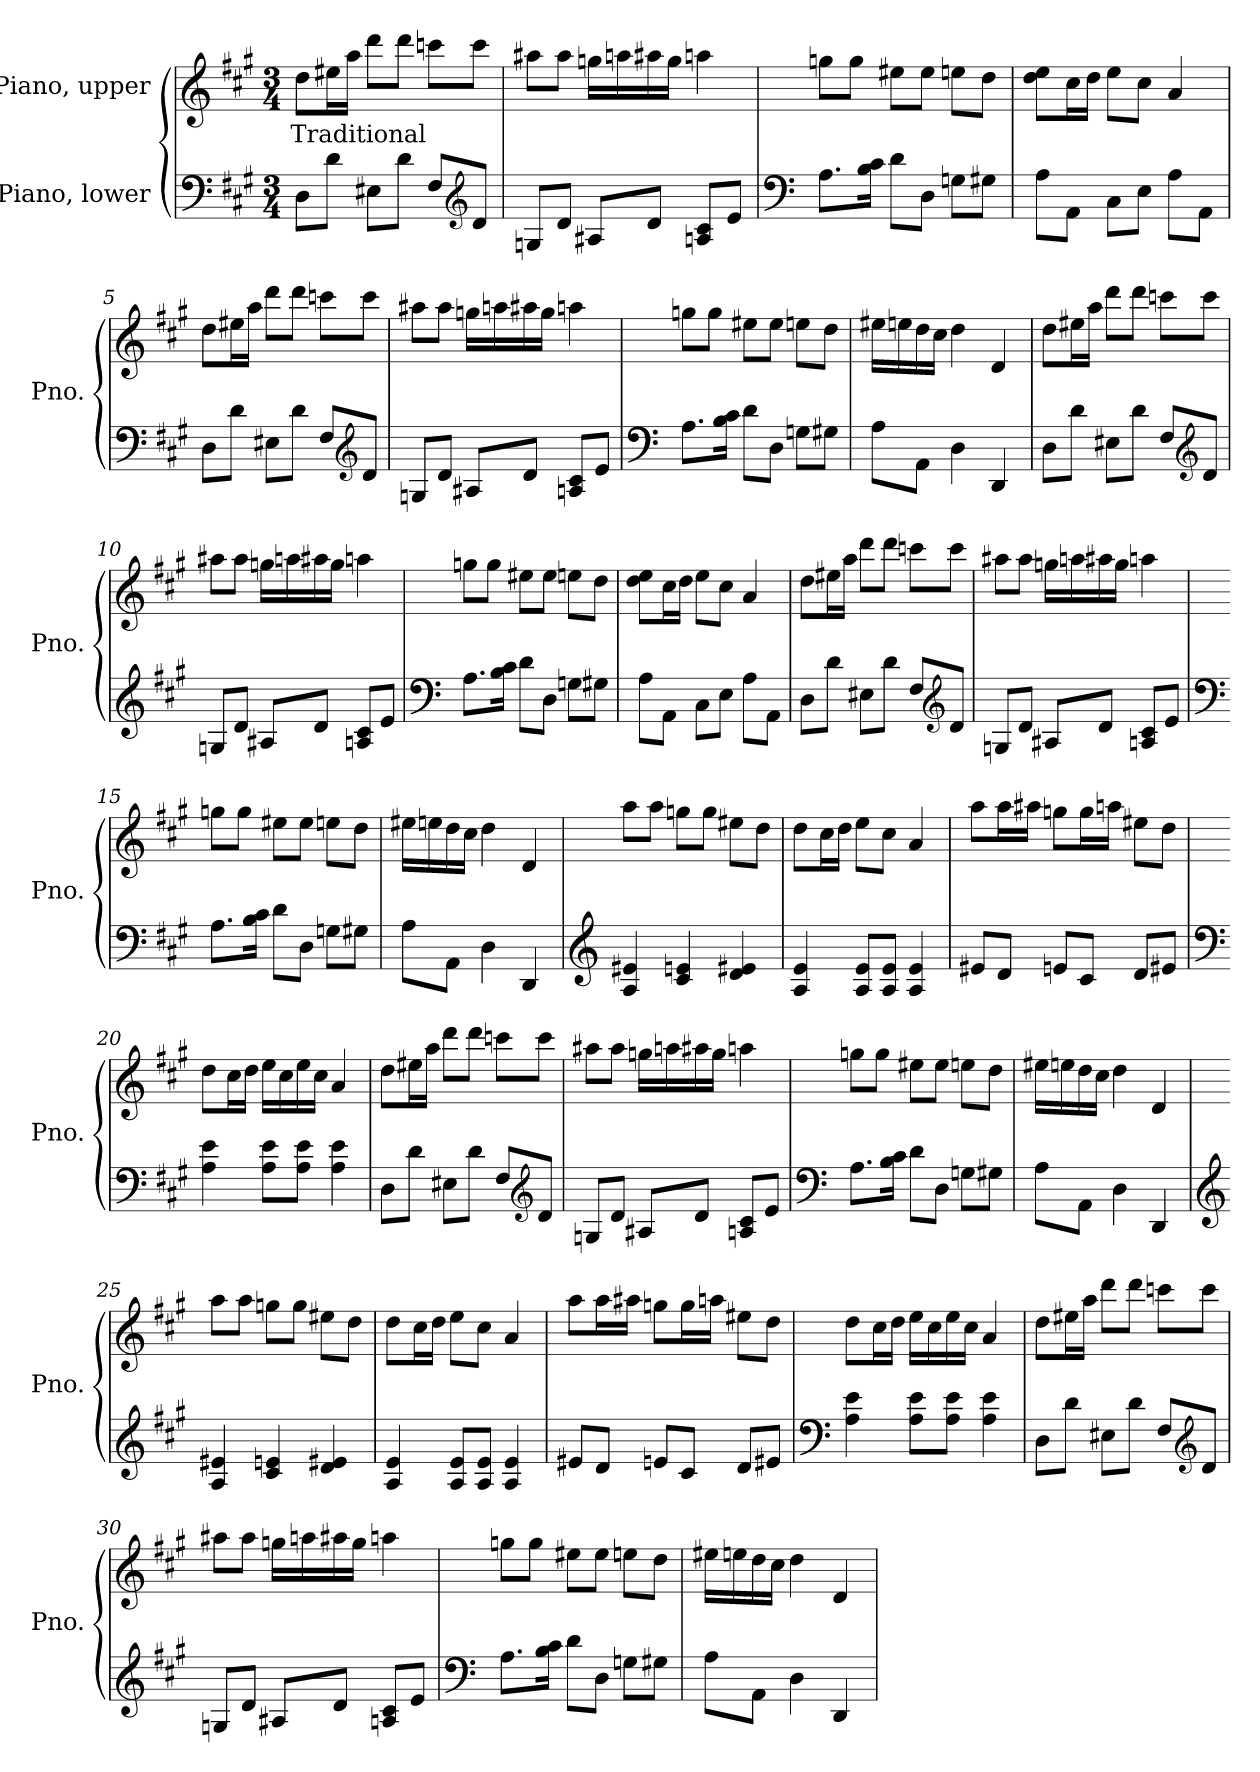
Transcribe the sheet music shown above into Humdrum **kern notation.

**kern	**kern	**text
*part2	*part1	*part1
*staff2	*staff1	*staff1
*I"Piano, lower	*I"Piano, upper	*
*I'Pno.	*I'Pno.	*
*clefF4	*clefG2	*
*k[f#c#g#]	*k[f#c#g#]	*
*M3/4	*M3/4	*
*MM100	*MM100	*
=1	=1	=1
!	!	!LO:LY:b
8D\L	8dd\L	Traditional
8d\J	16ee#X\L	.
.	16aa\JJ	.
8E#X\L	8ddd\L	.
8d\J	8ddd\J	.
8F#/L	8cccn\L	.
*clefG2	*	*
8d/J	8ccc\J	.
=2	=2	=2
8Gn/L	8aa#X\L	.
8d/J	8aa#\J	.
8A#X/L	16ggn\LL	.
.	16aan\	.
8d/J	16aa#X\	.
.	16gg\JJ	.
8An/ 8c#/L	4aan\	.
8e/J	.	.
!!LO:LB:g=z
=3	=3	=3
*clefF4	*	*
8.A\L	8ggn\L	.
.	8gg\J	.
16B\ 16c#\Jk	.	.
8d\L	8ee#X\L	.
8D\J	8ee#\J	.
8Gn\L	8een\L	.
8G#X\J	8dd\J	.
=4	=4	=4
8A\L	8dd\ 8ee\L	.
8AA\J	16cc#\L	.
.	16dd\JJ	.
8C#\L	8ee\L	.
8E\J	8cc#\J	.
8A\L	4a/	.
8AA\J	.	.
=5	=5	=5
8D\L	8dd\L	.
8d\J	16ee#X\L	.
.	16aa\JJ	.
8E#X\L	8ddd\L	.
8d\J	8ddd\J	.
8F#/L	8cccn\L	.
*clefG2	*	*
8d/J	8ccc\J	.
=6	=6	=6
8Gn/L	8aa#X\L	.
8d/J	8aa#\J	.
8A#X/L	16ggn\LL	.
.	16aan\	.
8d/J	16aa#X\	.
.	16gg\JJ	.
8An/ 8c#/L	4aan\	.
8e/J	.	.
!!LO:LB:g=z
=7	=7	=7
*clefF4	*	*
8.A\L	8ggn\L	.
.	8gg\J	.
16B\ 16c#\Jk	.	.
8d\L	8ee#X\L	.
8D\J	8ee#\J	.
8Gn\L	8een\L	.
8G#X\J	8dd\J	.
=8	=8	=8
8A\L	16ee#X\LL	.
.	16een\	.
8AA\J	16dd\	.
.	16cc#\JJ	.
4D\	4dd\	.
4DD/	4d/	.
=9	=9	=9
8D\L	8dd\L	.
8d\J	16ee#X\L	.
.	16aa\JJ	.
8E#X\L	8ddd\L	.
8d\J	8ddd\J	.
8F#/L	8cccn\L	.
*clefG2	*	*
8d/J	8ccc\J	.
=10	=10	=10
8Gn/L	8aa#X\L	.
8d/J	8aa#\J	.
8A#X/L	16ggn\LL	.
.	16aan\	.
8d/J	16aa#X\	.
.	16gg\JJ	.
8An/ 8c#/L	4aan\	.
8e/J	.	.
!!LO:LB:g=z
=11	=11	=11
*clefF4	*	*
8.A\L	8ggn\L	.
.	8gg\J	.
16B\ 16c#\Jk	.	.
8d\L	8ee#X\L	.
8D\J	8ee#\J	.
8Gn\L	8een\L	.
8G#X\J	8dd\J	.
=12	=12	=12
8A\L	8dd\ 8ee\L	.
8AA\J	16cc#\L	.
.	16dd\JJ	.
8C#\L	8ee\L	.
8E\J	8cc#\J	.
8A\L	4a/	.
8AA\J	.	.
=13	=13	=13
8D\L	8dd\L	.
8d\J	16ee#X\L	.
.	16aa\JJ	.
8E#X\L	8ddd\L	.
8d\J	8ddd\J	.
8F#/L	8cccn\L	.
*clefG2	*	*
8d/J	8ccc\J	.
=14	=14	=14
8Gn/L	8aa#X\L	.
8d/J	8aa#\J	.
8A#X/L	16ggn\LL	.
.	16aan\	.
8d/J	16aa#X\	.
.	16gg\JJ	.
8An/ 8c#/L	4aan\	.
8e/J	.	.
!!LO:LB:g=z
=15	=15	=15
*clefF4	*	*
8.A\L	8ggn\L	.
.	8gg\J	.
16B\ 16c#\Jk	.	.
8d\L	8ee#X\L	.
8D\J	8ee#\J	.
8Gn\L	8een\L	.
8G#X\J	8dd\J	.
=16	=16	=16
8A\L	16ee#X\LL	.
.	16een\	.
8AA\J	16dd\	.
.	16cc#\JJ	.
4D\	4dd\	.
4DD/	4d/	.
=17	=17	=17
*clefG2	*	*
4A/ 4e#X/	8aa\L	.
.	8aa\J	.
4c#/ 4en/	8ggn\L	.
.	8gg\J	.
4d/ 4e#X/	8ee#X\L	.
.	8dd\J	.
=18	=18	=18
4A/ 4e/	8dd\L	.
.	16cc#\L	.
.	16dd\JJ	.
8A/ 8e/L	8ee\L	.
8A/ 8e/J	8cc#\J	.
4A/ 4e/	4a/	.
!!LO:LB:g=z
=19	=19	=19
8e#X/L	8aa\L	.
8d/J	16aa\L	.
.	16aa#X\JJ	.
8en/L	8ggn\L	.
8c#/J	16gg\L	.
.	16aan\JJ	.
8d/L	8ee#X\L	.
8e#X/J	8dd\J	.
=20	=20	=20
*clefF4	*	*
4A\ 4e\	8dd\L	.
.	16cc#\L	.
.	16dd\JJ	.
8A\ 8e\L	16ee\LL	.
.	16cc#\	.
8A\ 8e\J	16ee\	.
.	16cc#\JJ	.
4A\ 4e\	4a/	.
=21	=21	=21
8D\L	8dd\L	.
8d\J	16ee#X\L	.
.	16aa\JJ	.
8E#X\L	8ddd\L	.
8d\J	8ddd\J	.
8F#/L	8cccn\L	.
*clefG2	*	*
8d/J	8ccc\J	.
!!LO:PB:g=z
=22	=22	=22
8Gn/L	8aa#X\L	.
8d/J	8aa#\J	.
8A#X/L	16ggn\LL	.
.	16aan\	.
8d/J	16aa#X\	.
.	16gg\JJ	.
8An/ 8c#/L	4aan\	.
8e/J	.	.
=23	=23	=23
*clefF4	*	*
8.A\L	8ggn\L	.
.	8gg\J	.
16B\ 16c#\Jk	.	.
8d\L	8ee#X\L	.
8D\J	8ee#\J	.
8Gn\L	8een\L	.
8G#X\J	8dd\J	.
=24	=24	=24
8A\L	16ee#X\LL	.
.	16een\	.
8AA\J	16dd\	.
.	16cc#\JJ	.
4D\	4dd\	.
4DD/	4d/	.
=25	=25	=25
*clefG2	*	*
4A/ 4e#X/	8aa\L	.
.	8aa\J	.
4c#/ 4en/	8ggn\L	.
.	8gg\J	.
4d/ 4e#X/	8ee#X\L	.
.	8dd\J	.
!!LO:LB:g=z
=26	=26	=26
4A/ 4e/	8dd\L	.
.	16cc#\L	.
.	16dd\JJ	.
8A/ 8e/L	8ee\L	.
8A/ 8e/J	8cc#\J	.
4A/ 4e/	4a/	.
=27	=27	=27
8e#X/L	8aa\L	.
8d/J	16aa\L	.
.	16aa#X\JJ	.
8en/L	8ggn\L	.
8c#/J	16gg\L	.
.	16aan\JJ	.
8d/L	8ee#X\L	.
8e#X/J	8dd\J	.
=28	=28	=28
*clefF4	*	*
4A\ 4e\	8dd\L	.
.	16cc#\L	.
.	16dd\JJ	.
8A\ 8e\L	16ee\LL	.
.	16cc#\	.
8A\ 8e\J	16ee\	.
.	16cc#\JJ	.
4A\ 4e\	4a/	.
=29	=29	=29
8D\L	8dd\L	.
8d\J	16ee#X\L	.
.	16aa\JJ	.
8E#X\L	8ddd\L	.
8d\J	8ddd\J	.
8F#/L	8cccn\L	.
*clefG2	*	*
8d/J	8ccc\J	.
!!LO:LB:g=z
=30	=30	=30
8Gn/L	8aa#X\L	.
8d/J	8aa#\J	.
8A#X/L	16ggn\LL	.
.	16aan\	.
8d/J	16aa#X\	.
.	16gg\JJ	.
8An/ 8c#/L	4aan\	.
8e/J	.	.
=31	=31	=31
*clefF4	*	*
8.A\L	8ggn\L	.
.	8gg\J	.
16B\ 16c#\Jk	.	.
8d\L	8ee#X\L	.
8D\J	8ee#\J	.
8Gn\L	8een\L	.
8G#X\J	8dd\J	.
=32	=32	=32
8A\L	16ee#X\LL	.
.	16een\	.
8AA\J	16dd\	.
.	16cc#\JJ	.
4D\	4dd\	.
4DD/	4d/	.
=	=	=
*-	*-	*-
